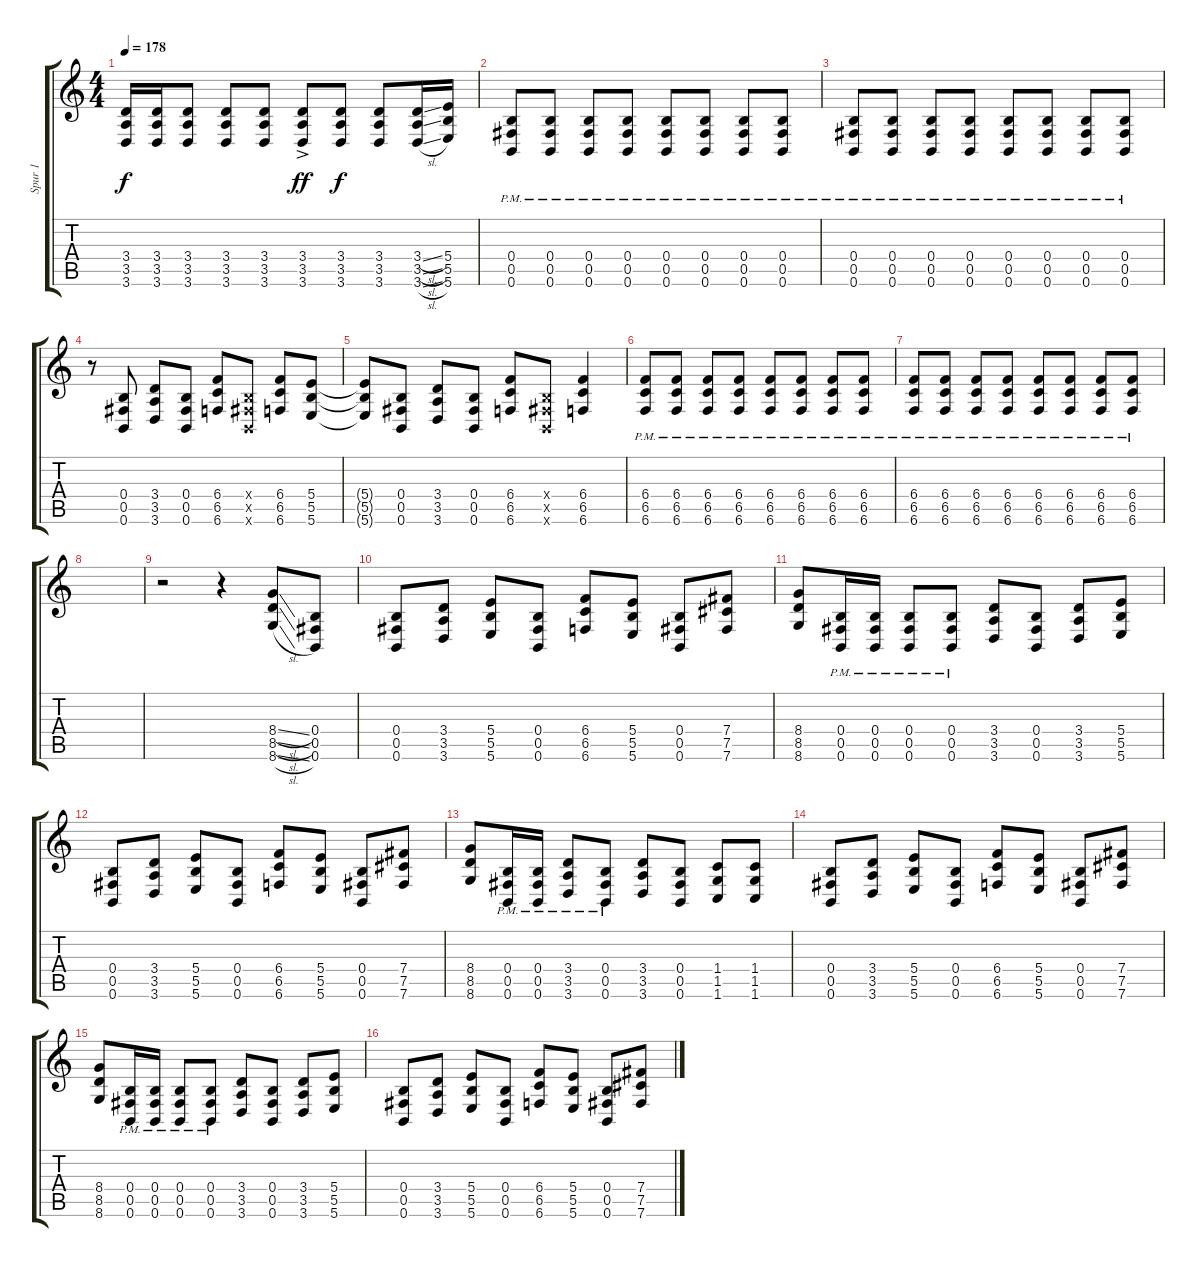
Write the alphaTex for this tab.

\track ("Spur 1" "Spur 1") {instrument overdrivenguitar}
\staff {score tabs}
\tuning (Db4 Ab3 E3 B2 Gb2 B1) {hide}
\ts (4 4)
\tempo 178
\clef g2
\ks c
(3.4 3.5 3.6).16{dy f} (3.4 3.5 3.6).16 (3.4 3.5 3.6).8 (3.4 3.5 3.6).8 (3.4 3.5 3.6).8 (3.4{ac} 3.5{ac} 3.6{ac}).8{dy ff} (3.4 3.5 3.6).8{dy f} (3.4 3.5 3.6).8 (3.4{sl} 3.5{sl} 3.6{sl}).16 (5.4 5.5 5.6).16 |
(0.4{pm} 0.5{pm} 0.6{pm}).8 (0.4{pm} 0.5{pm} 0.6{pm}).8 (0.4{pm} 0.5{pm} 0.6{pm}).8 (0.4{pm} 0.5{pm} 0.6{pm}).8 (0.4{pm} 0.5{pm} 0.6{pm}).8 (0.4{pm} 0.5{pm} 0.6{pm}).8 (0.4{pm} 0.5{pm} 0.6{pm}).8 (0.4{pm} 0.5{pm} 0.6{pm}).8 |
(0.4{pm} 0.5{pm} 0.6{pm}).8 (0.4{pm} 0.5{pm} 0.6{pm}).8 (0.4{pm} 0.5{pm} 0.6{pm}).8 (0.4{pm} 0.5{pm} 0.6{pm}).8 (0.4{pm} 0.5{pm} 0.6{pm}).8 (0.4{pm} 0.5{pm} 0.6{pm}).8 (0.4{pm} 0.5{pm} 0.6{pm}).8 (0.4{pm} 0.5{pm} 0.6{pm}).8 |
r.8 (0.4 0.5 0.6).8 (3.4 3.5 3.6).8 (0.4 0.5 0.6).8 (6.4 6.5 6.6).8 (0.4{x} 0.5{x} 0.6{x}).8 (6.4 6.5 6.6).8 (5.4 5.5 5.6).8 |
(5.4{t} 5.5{t} 5.6{t}).8 (0.4 0.5 0.6).8 (3.4 3.5 3.6).8 (0.4 0.5 0.6).8 (6.4 6.5 6.6).8 (0.4{x} 0.5{x} 0.6{x}).8 (6.4 6.5 6.6).4 |
(6.4{pm} 6.5{pm} 6.6{pm}).8 (6.4{pm} 6.5{pm} 6.6{pm}).8 (6.4{pm} 6.5{pm} 6.6{pm}).8 (6.4{pm} 6.5{pm} 6.6{pm}).8 (6.4{pm} 6.5{pm} 6.6{pm}).8 (6.4{pm} 6.5{pm} 6.6{pm}).8 (6.4{pm} 6.5{pm} 6.6{pm}).8 (6.4{pm} 6.5{pm} 6.6{pm}).8 |
(6.4{pm} 6.5{pm} 6.6{pm}).8 (6.4{pm} 6.5{pm} 6.6{pm}).8 (6.4{pm} 6.5{pm} 6.6{pm}).8 (6.4{pm} 6.5{pm} 6.6{pm}).8 (6.4{pm} 6.5{pm} 6.6{pm}).8 (6.4{pm} 6.5{pm} 6.6{pm}).8 (6.4{pm} 6.5{pm} 6.6{pm}).8 (6.4{pm} 6.5{pm} 6.6{pm}).8 |
|
r.2 r.4 (8.4{sl} 8.5{sl} 8.6{sl}).8 (0.4 0.5 0.6).8 |
(0.4 0.5 0.6).8 (3.4 3.5 3.6).8 (5.4 5.5 5.6).8 (0.4 0.5 0.6).8 (6.4 6.5 6.6).8 (5.4 5.5 5.6).8 (0.4 0.5 0.6).8 (7.4 7.5 7.6).8 |
(8.4 8.5 8.6).8 (0.4{pm} 0.5{pm} 0.6{pm}).16 (0.4{pm} 0.5{pm} 0.6{pm}).16 (0.4{pm} 0.5{pm} 0.6{pm}).8 (0.4{pm} 0.5 0.6).8 (3.4 3.5 3.6).8 (0.4 0.5 0.6).8 (3.4 3.5 3.6).8 (5.4 5.5 5.6).8 |
(0.4 0.5 0.6).8 (3.4 3.5 3.6).8 (5.4 5.5 5.6).8 (0.4 0.5 0.6).8 (6.4 6.5 6.6).8 (5.4 5.5 5.6).8 (0.4 0.5 0.6).8 (7.4 7.5 7.6).8 |
(8.4 8.5 8.6).8 (0.4{pm} 0.5{pm} 0.6{pm}).16 (0.4{pm} 0.5 0.6).16 (3.4{pm} 3.5{pm} 3.6{pm}).8 (0.4{pm} 0.5 0.6).8 (3.4 3.5 3.6).8 (0.4 0.5 0.6).8 (1.4 1.5 1.6).8 (1.4 1.5 1.6).8 |
(0.4 0.5 0.6).8 (3.4 3.5 3.6).8 (5.4 5.5 5.6).8 (0.4 0.5 0.6).8 (6.4 6.5 6.6).8 (5.4 5.5 5.6).8 (0.4 0.5 0.6).8 (7.4 7.5 7.6).8 |
(8.4 8.5 8.6).8 (0.4{pm} 0.5{pm} 0.6{pm}).16 (0.4{pm} 0.5{pm} 0.6{pm}).16 (0.4{pm} 0.5{pm} 0.6{pm}).8 (0.4{pm} 0.5 0.6).8 (3.4 3.5 3.6).8 (0.4 0.5 0.6).8 (3.4 3.5 3.6).8 (5.4 5.5 5.6).8 |
(0.4 0.5 0.6).8 (3.4 3.5 3.6).8 (5.4 5.5 5.6).8 (0.4 0.5 0.6).8 (6.4 6.5 6.6).8 (5.4 5.5 5.6).8 (0.4 0.5 0.6).8 (7.4 7.5 7.6).8
